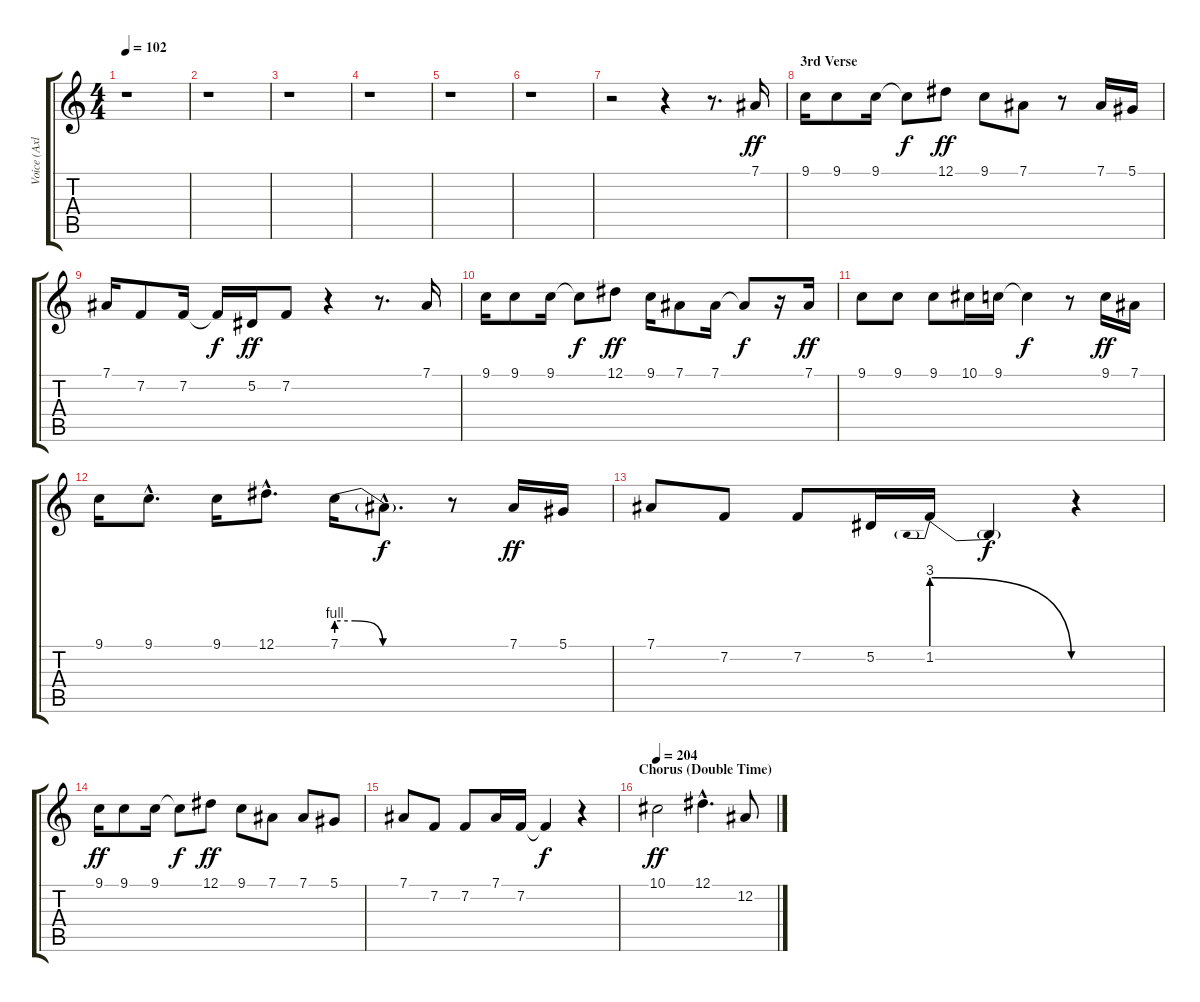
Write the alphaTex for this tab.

\track ("Voice (Axl)" "Voice (Axl") {instrument lead2sawtooth}
\staff {score tabs}
\tuning (Eb4 Bb3 Gb3 Db3 Ab2 Eb2) {hide}
\ts (4 4)
\tempo 102
\clef g2
\ks c
r.1{dy ff} |
r.1 |
r.1 |
r.1 |
r.1 |
r.1 |
r.2 r.4 r.8{d} 7.1.16 |
\section ("" "3rd Verse")
9.1.16 9.1.8 9.1.16 9.1{t}.8{dy f} 12.1.8{dy ff} 9.1.8 7.1.8 r.8 7.1.16 5.1.16 |
7.1.16 7.2.8 7.2.16 7.2{t}.16{dy f} 5.2.16{dy ff} 7.2.8 r.4 r.8{d} 7.1.16 |
9.1.16 9.1.8 9.1.16 9.1{t}.8{dy f} 12.1.8{dy ff} 9.1.16 7.1.8 7.1.16 7.1{t}.8{dy f} r.16 7.1.16{dy ff} |
9.1.8 9.1.8 9.1.8 10.1.16 9.1.16 9.1{t}.4{dy f} r.8 9.1.16{dy ff} 7.1.16 |
9.1.16 9.1{hac}.8{d} 9.1.16 12.1{hac}.8{d} 7.1{be (custom 0 4 10 4 25 0 30 0 40 0 60 0)}.16 7.1{hac t}.8{d dy f} r.8 7.1.16{dy ff} 5.1.16 |
7.1.8 7.2.8 7.2.8 5.2.16 1.2{be (prebendrelease 0 12 60 0)}.16 1.2{t}.4{dy f} r.4 |
9.1.16{dy ff} 9.1.8 9.1.16 9.1{t}.8{dy f} 12.1.8{dy ff} 9.1.8 7.1.8 7.1.8 5.1.8 |
7.1.8 7.2.8 7.2.8 7.1.16 7.2.16 7.2{t}.4{dy f} r.4 |
\section ("" "Chorus (Double Time)")
\tempo 204
10.1.2{dy ff} 12.1{hac}.4{d} 12.2.8
